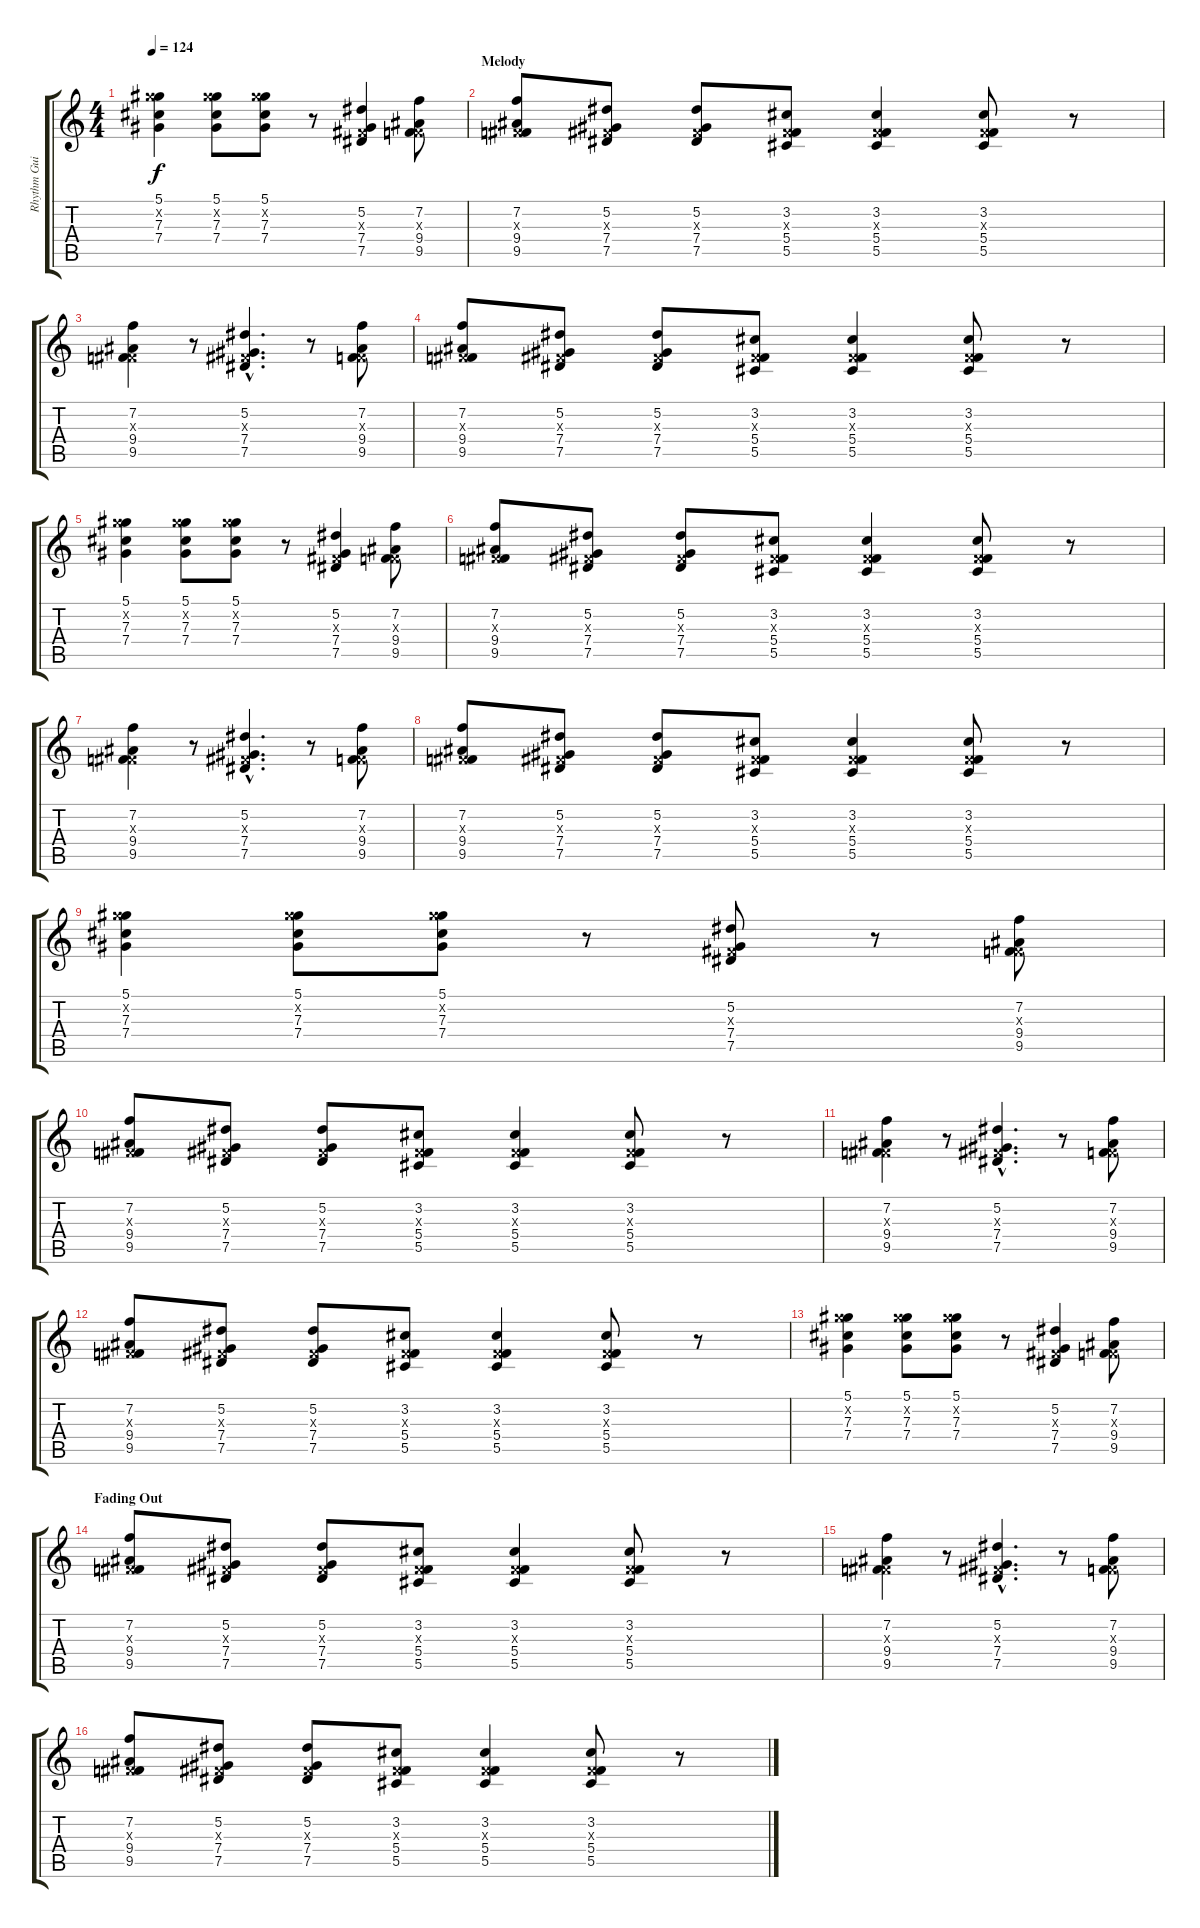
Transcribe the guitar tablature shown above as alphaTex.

\track ("Rhythm Guitar" "Rhythm Gui") {instrument distortionguitar}
\staff {score tabs}
\tuning (Eb4 Bb3 Gb3 Db3 Ab2 Eb2) {hide}
\ts (4 4)
\tempo 124
\clef g2
\ks c
(5.1 10.2{x} 7.3 7.4).4{dy f} (5.1 10.2{x} 7.3 7.4).8 (5.1 10.2{x} 7.3 7.4).8 r.8 (5.2 0.3{x} 7.4 7.5).4 (7.2 0.3{x} 9.4 9.5).8 |
\section ("" "Melody")
(7.2 0.3{x} 9.4 9.5).8 (5.2 0.3{x} 7.4 7.5).8 (5.2 0.3{x} 7.4 7.5).8 (3.2 0.3{x} 5.4 5.5).8 (3.2 0.3{x} 5.4 5.5).4 (3.2 0.3{x} 5.4 5.5).8 r.8 |
(7.2 0.3{x} 9.4 9.5).4 r.8 (5.2{hac} 0.3{hac x} 7.4{hac} 7.5{hac}).4{d} r.8 (7.2 0.3{x} 9.4 9.5).8 |
(7.2 0.3{x} 9.4 9.5).8 (5.2 0.3{x} 7.4 7.5).8 (5.2 0.3{x} 7.4 7.5).8 (3.2 0.3{x} 5.4 5.5).8 (3.2 0.3{x} 5.4 5.5).4 (3.2 0.3{x} 5.4 5.5).8 r.8 |
(5.1 10.2{x} 7.3 7.4).4 (5.1 10.2{x} 7.3 7.4).8 (5.1 10.2{x} 7.3 7.4).8 r.8 (5.2 0.3{x} 7.4 7.5).4 (7.2 0.3{x} 9.4 9.5).8 |
(7.2 0.3{x} 9.4 9.5).8 (5.2 0.3{x} 7.4 7.5).8 (5.2 0.3{x} 7.4 7.5).8 (3.2 0.3{x} 5.4 5.5).8 (3.2 0.3{x} 5.4 5.5).4 (3.2 0.3{x} 5.4 5.5).8 r.8 |
(7.2 0.3{x} 9.4 9.5).4 r.8 (5.2{hac} 0.3{hac x} 7.4{hac} 7.5{hac}).4{d} r.8 (7.2 0.3{x} 9.4 9.5).8 |
(7.2 0.3{x} 9.4 9.5).8 (5.2 0.3{x} 7.4 7.5).8 (5.2 0.3{x} 7.4 7.5).8 (3.2 0.3{x} 5.4 5.5).8 (3.2 0.3{x} 5.4 5.5).4 (3.2 0.3{x} 5.4 5.5).8 r.8 |
(5.1 10.2{x} 7.3 7.4).4 (5.1 10.2{x} 7.3 7.4).8 (5.1 10.2{x} 7.3 7.4).8 r.8 (5.2 0.3{x} 7.4 7.5).8 r.8 (7.2 0.3{x} 9.4 9.5).8 |
(7.2 0.3{x} 9.4 9.5).8 (5.2 0.3{x} 7.4 7.5).8 (5.2 0.3{x} 7.4 7.5).8 (3.2 0.3{x} 5.4 5.5).8 (3.2 0.3{x} 5.4 5.5).4 (3.2 0.3{x} 5.4 5.5).8 r.8 |
(7.2 0.3{x} 9.4 9.5).4 r.8 (5.2{hac} 0.3{hac x} 7.4{hac} 7.5{hac}).4{d} r.8 (7.2 0.3{x} 9.4 9.5).8 |
(7.2 0.3{x} 9.4 9.5).8 (5.2 0.3{x} 7.4 7.5).8 (5.2 0.3{x} 7.4 7.5).8 (3.2 0.3{x} 5.4 5.5).8 (3.2 0.3{x} 5.4 5.5).4 (3.2 0.3{x} 5.4 5.5).8 r.8 |
(5.1 10.2{x} 7.3 7.4).4 (5.1 10.2{x} 7.3 7.4).8 (5.1 10.2{x} 7.3 7.4).8 r.8 (5.2 0.3{x} 7.4 7.5).4 (7.2 0.3{x} 9.4 9.5).8 |
\section ("" "Fading Out")
(7.2 0.3{x} 9.4 9.5).8 (5.2 0.3{x} 7.4 7.5).8 (5.2 0.3{x} 7.4 7.5).8 (3.2 0.3{x} 5.4 5.5).8 (3.2 0.3{x} 5.4 5.5).4 (3.2 0.3{x} 5.4 5.5).8 r.8 |
(7.2 0.3{x} 9.4 9.5).4 r.8 (5.2{hac} 0.3{hac x} 7.4{hac} 7.5{hac}).4{d} r.8 (7.2 0.3{x} 9.4 9.5).8 |
(7.2 0.3{x} 9.4 9.5).8 (5.2 0.3{x} 7.4 7.5).8 (5.2 0.3{x} 7.4 7.5).8 (3.2 0.3{x} 5.4 5.5).8 (3.2 0.3{x} 5.4 5.5).4 (3.2 0.3{x} 5.4 5.5).8 r.8
